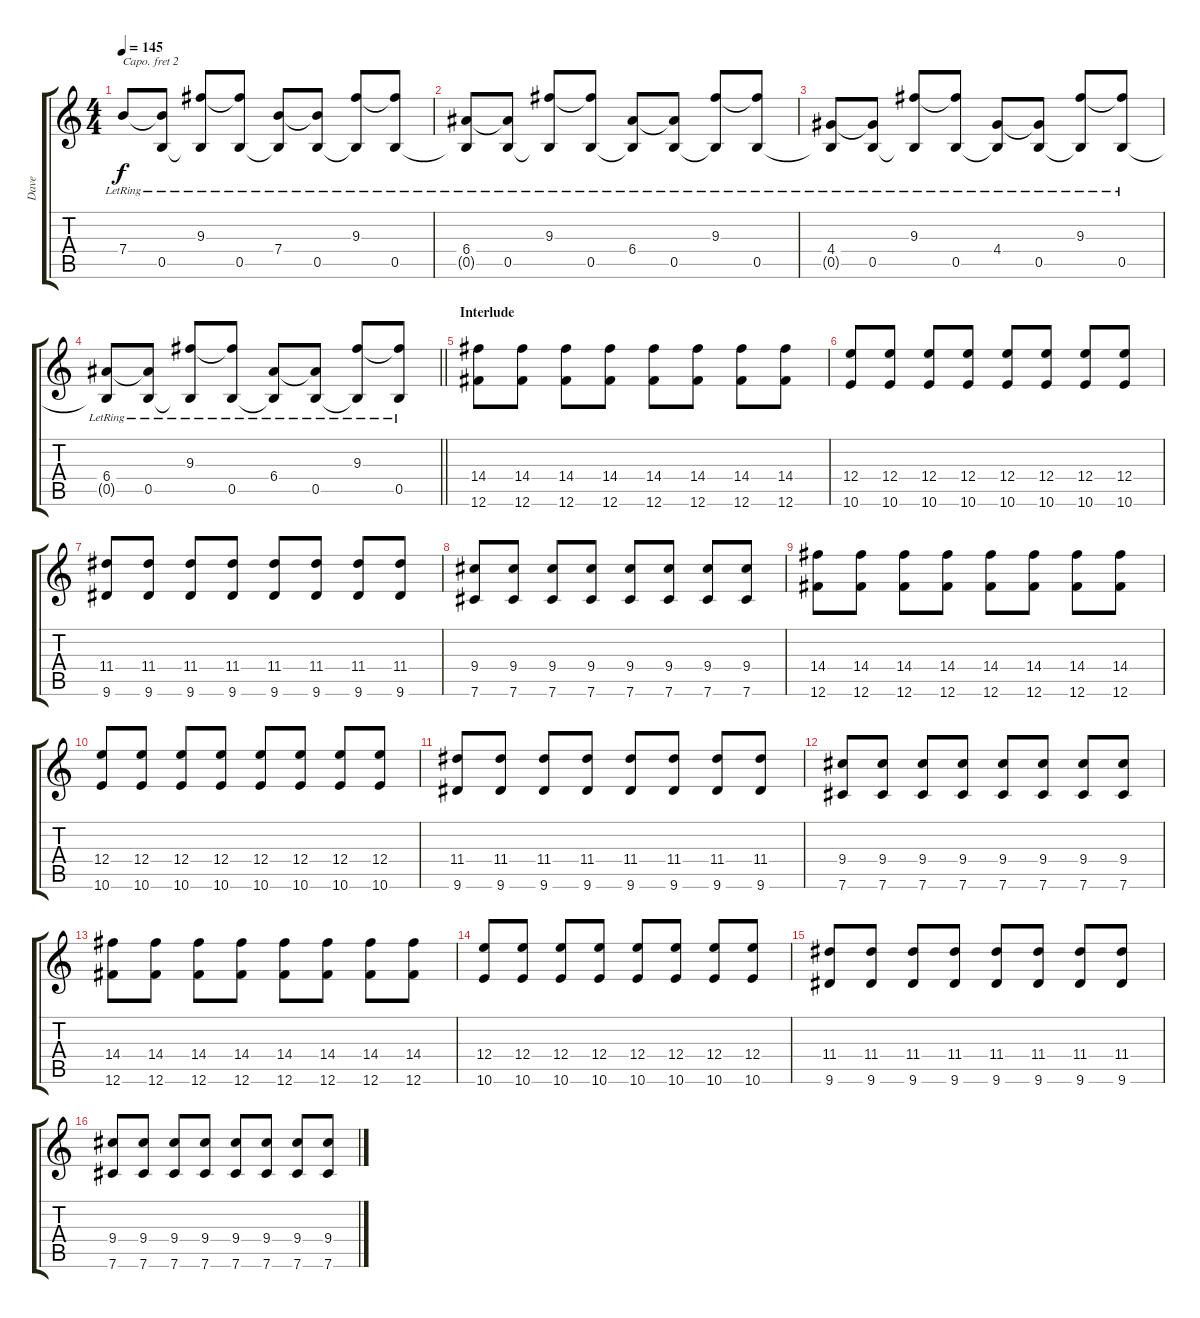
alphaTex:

\track ("Dave" "Dave") {instrument electricguitarclean}
\staff {score tabs}
\capo 2
\tuning (E4 B3 G3 D3 A2 E2) {hide}
\ts (4 4)
\tempo 145
\clef g2
\ks c
7.4{lr}.8{dy f} (7.4{t} 0.5{lr}).8 (9.3{lr} 0.5{t}).8 (9.3{t} 0.5{lr}).8 (7.4{lr} 0.5{t}).8 (7.4{t} 0.5{lr}).8 (9.3{lr} 0.5{t}).8 (9.3{t} 0.5{lr}).8 |
(6.4{lr} 0.5{t}).8 (6.4{t} 0.5{lr}).8 (9.3{lr} 0.5{t}).8 (9.3{t} 0.5{lr}).8 (6.4{lr} 0.5{t}).8 (6.4{t} 0.5{lr}).8 (9.3{lr} 0.5{t}).8 (9.3{t} 0.5{lr}).8 |
(4.4{lr} 0.5{t}).8 (4.4{t} 0.5{lr}).8 (9.3{lr} 0.5{t}).8 (9.3{t} 0.5{lr}).8 (4.4{lr} 0.5{t}).8 (4.4{t} 0.5{lr}).8 (9.3{lr} 0.5{t}).8 (9.3{t} 0.5{lr}).8 |
\barLineRight lightlight
(6.4{lr} 0.5{t}).8 (6.4{t} 0.5{lr}).8 (9.3{lr} 0.5{t}).8 (9.3{t} 0.5{lr}).8 (6.4{lr} 0.5{t}).8 (6.4{t} 0.5{lr}).8 (9.3{lr} 0.5{t}).8 (9.3{t} 0.5{lr}).8 |
\section ("" "Interlude")
(14.4 12.6).8 (14.4 12.6).8 (14.4 12.6).8 (14.4 12.6).8 (14.4 12.6).8 (14.4 12.6).8 (14.4 12.6).8 (14.4 12.6).8 |
(12.4 10.6).8 (12.4 10.6).8 (12.4 10.6).8 (12.4 10.6).8 (12.4 10.6).8 (12.4 10.6).8 (12.4 10.6).8 (12.4 10.6).8 |
(11.4 9.6).8 (11.4 9.6).8 (11.4 9.6).8 (11.4 9.6).8 (11.4 9.6).8 (11.4 9.6).8 (11.4 9.6).8 (11.4 9.6).8 |
(9.4 7.6).8 (9.4 7.6).8 (9.4 7.6).8 (9.4 7.6).8 (9.4 7.6).8 (9.4 7.6).8 (9.4 7.6).8 (9.4 7.6).8 |
(14.4 12.6).8 (14.4 12.6).8 (14.4 12.6).8 (14.4 12.6).8 (14.4 12.6).8 (14.4 12.6).8 (14.4 12.6).8 (14.4 12.6).8 |
(12.4 10.6).8 (12.4 10.6).8 (12.4 10.6).8 (12.4 10.6).8 (12.4 10.6).8 (12.4 10.6).8 (12.4 10.6).8 (12.4 10.6).8 |
(11.4 9.6).8 (11.4 9.6).8 (11.4 9.6).8 (11.4 9.6).8 (11.4 9.6).8 (11.4 9.6).8 (11.4 9.6).8 (11.4 9.6).8 |
(9.4 7.6).8 (9.4 7.6).8 (9.4 7.6).8 (9.4 7.6).8 (9.4 7.6).8 (9.4 7.6).8 (9.4 7.6).8 (9.4 7.6).8 |
(14.4 12.6).8 (14.4 12.6).8 (14.4 12.6).8 (14.4 12.6).8 (14.4 12.6).8 (14.4 12.6).8 (14.4 12.6).8 (14.4 12.6).8 |
(12.4 10.6).8 (12.4 10.6).8 (12.4 10.6).8 (12.4 10.6).8 (12.4 10.6).8 (12.4 10.6).8 (12.4 10.6).8 (12.4 10.6).8 |
(11.4 9.6).8 (11.4 9.6).8 (11.4 9.6).8 (11.4 9.6).8 (11.4 9.6).8 (11.4 9.6).8 (11.4 9.6).8 (11.4 9.6).8 |
(9.4 7.6).8 (9.4 7.6).8 (9.4 7.6).8 (9.4 7.6).8 (9.4 7.6).8 (9.4 7.6).8 (9.4 7.6).8 (9.4 7.6).8
